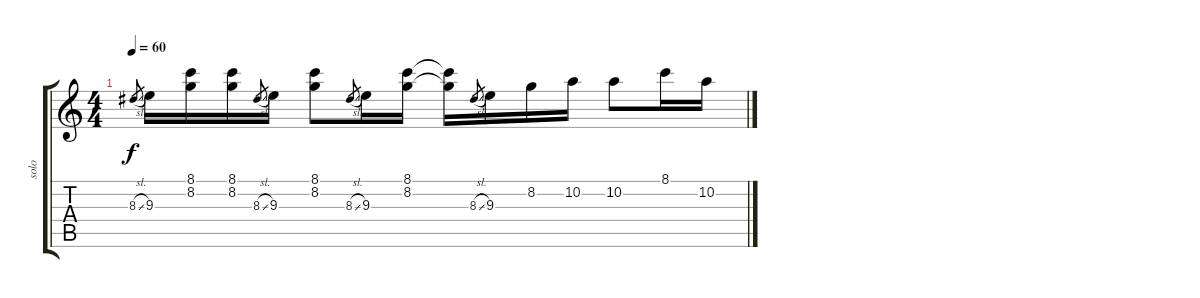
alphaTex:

\track ("solo" "solo") {instrument distortionguitar}
\staff {score tabs}
\tuning (E4 B3 G3 D3 A2 E2) {hide}
\ts (4 4)
\tempo 60
\clef g2
\ks c
8.3{sl}.8{gr dy f} 9.3.16{volume 0} (8.1 8.2).16 (8.1 8.2).16 8.3{sl}.8{gr} 9.3.16 (8.1 8.2).8 8.3{sl}.8{gr} 9.3.16 (8.1 8.2).16 (8.1{t} 8.2{t}).16 8.3{sl}.8{gr} 9.3.16 8.2.16 10.2.16 10.2.8 8.1.16 10.2.16
